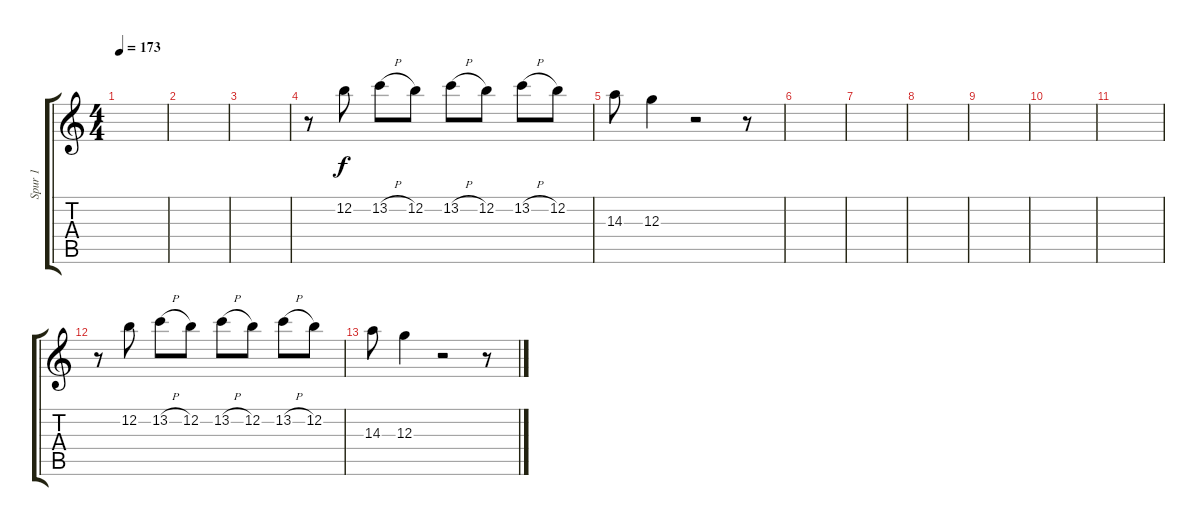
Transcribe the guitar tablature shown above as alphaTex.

\track ("Spur 1" "Spur 1") {instrument overdrivenguitar}
\staff {score tabs}
\tuning (E4 B3 G3 D3 A2 E2) {hide}
\ts (4 4)
\tempo 173
\clef g2
\ks c
|
|
|
r.8 12.2.8{volume 13} 13.2{h}.8 12.2.8 13.2{h}.8 12.2.8 13.2{h}.8 12.2.8 |
14.3.8 12.3.4 r.2 r.8 |
|
|
|
|
|
|
r.8 12.2.8{volume 13} 13.2{h}.8 12.2.8 13.2{h}.8 12.2.8 13.2{h}.8 12.2.8 |
14.3.8 12.3.4 r.2 r.8
